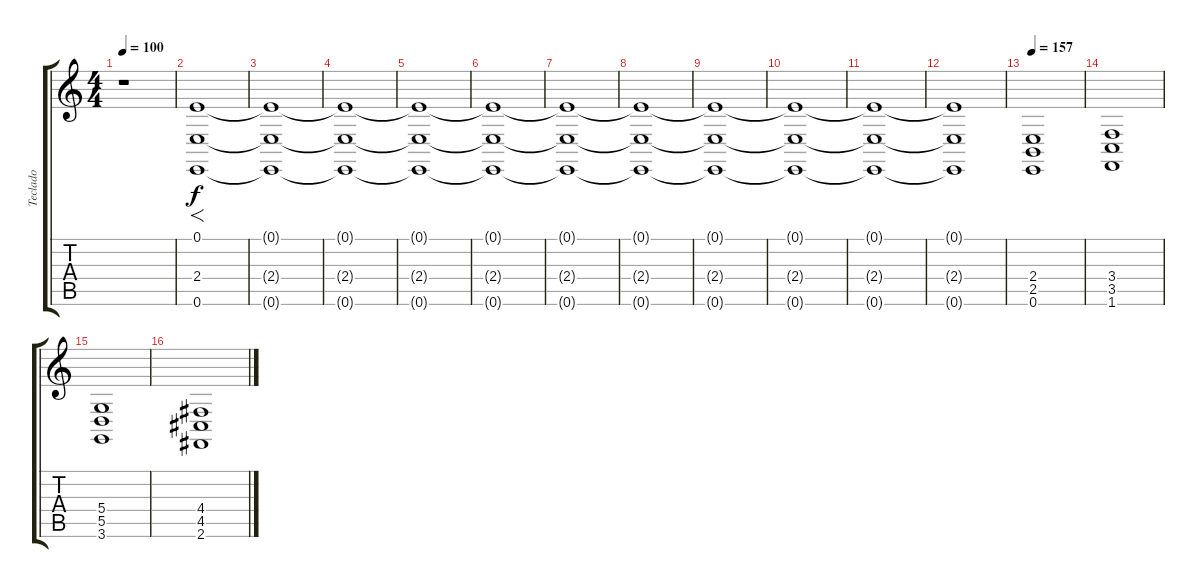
\track ("Teclado" "Teclado") {instrument stringensemble2}
\staff {score tabs}
\tuning (E4 B3 G3 D3 A2 E2) {hide}
\ts (4 4)
\tempo 100
\clef g2
\ks c
r.1{dy f} |
(0.1 2.4 0.6).1{f} |
(0.1{t} 2.4{t} 0.6{t}).1 |
(0.1{t} 2.4{t} 0.6{t}).1 |
(0.1{t} 2.4{t} 0.6{t}).1 |
(0.1{t} 2.4{t} 0.6{t}).1 |
(0.1{t} 2.4{t} 0.6{t}).1 |
(0.1{t} 2.4{t} 0.6{t}).1 |
(0.1{t} 2.4{t} 0.6{t}).1 |
(0.1{t} 2.4{t} 0.6{t}).1 |
(0.1{t} 2.4{t} 0.6{t}).1 |
(0.1{t} 2.4{t} 0.6{t}).1 |
\tempo 157
(2.4 2.5 0.6).1 |
(3.4 3.5 1.6).1 |
(5.4 5.5 3.6).1 |
(4.4 4.5 2.6).1
